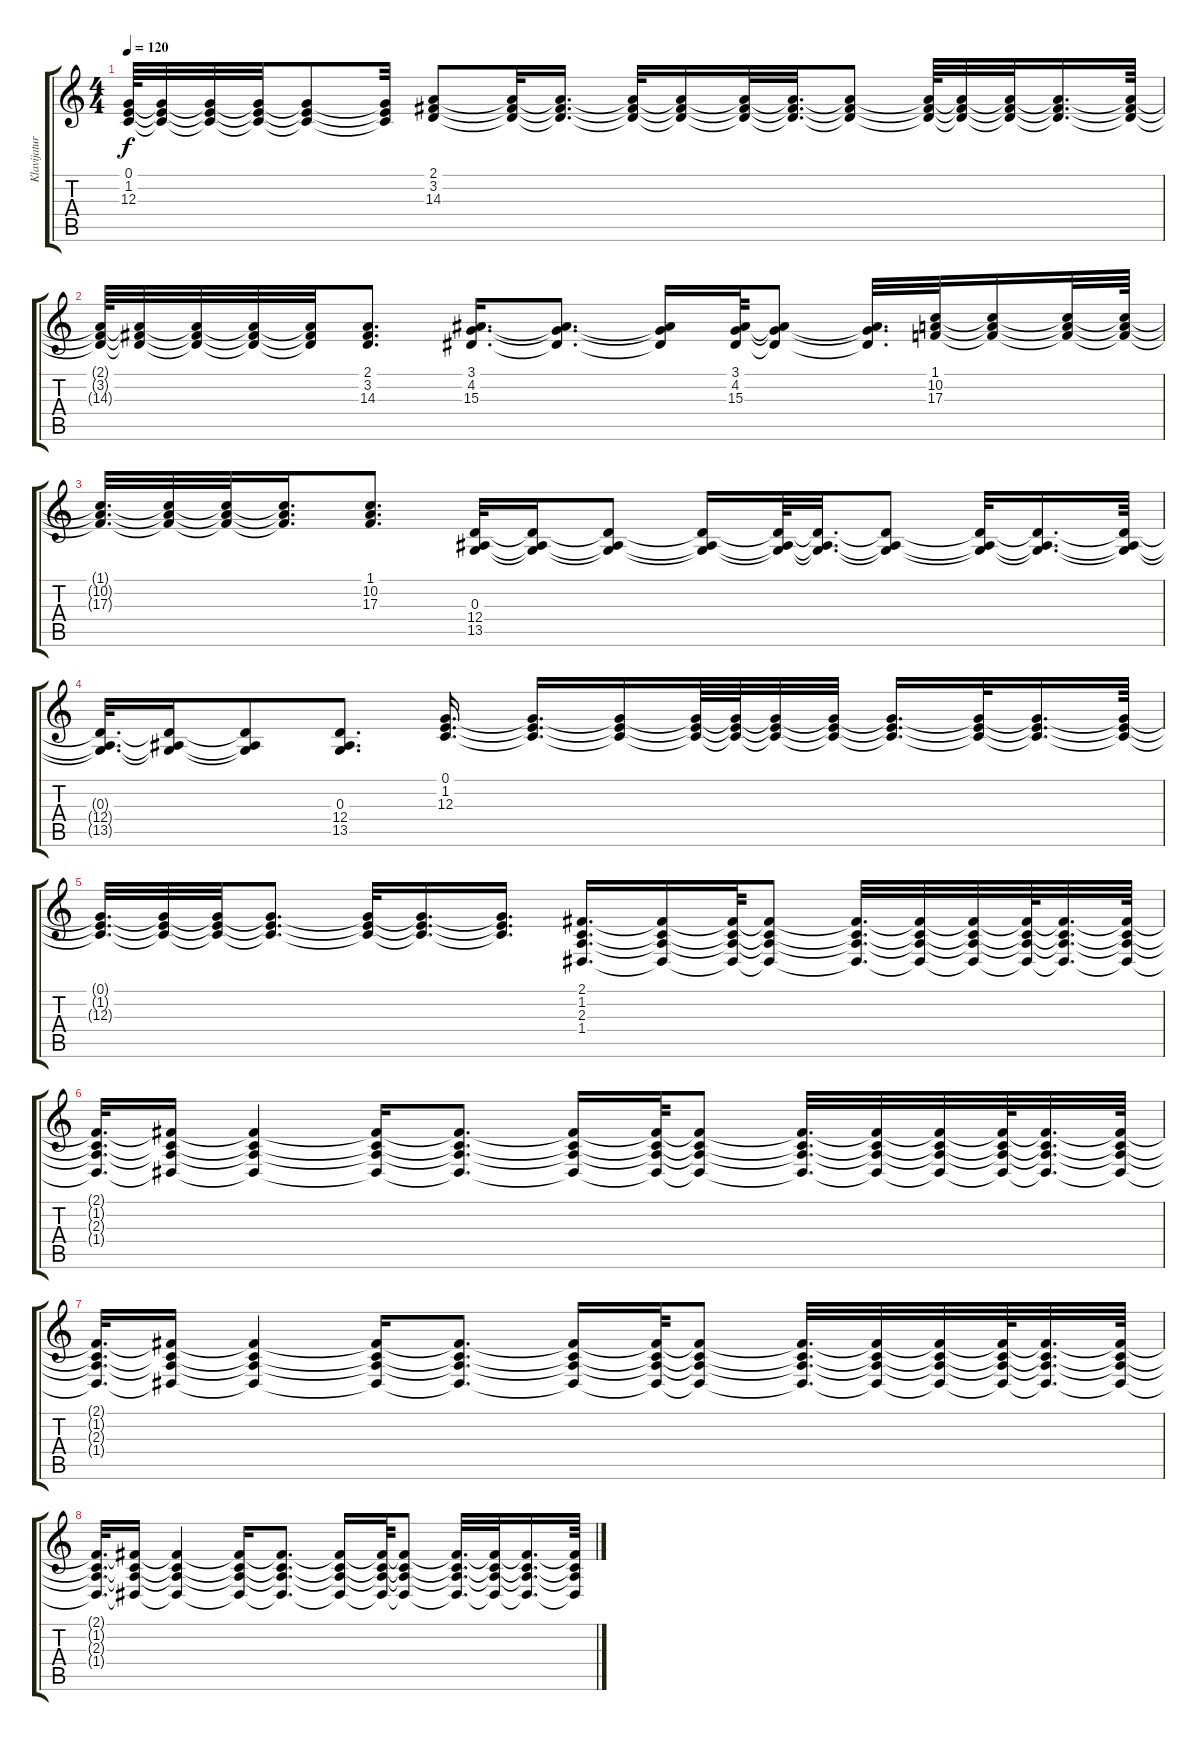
\track ("Klavijature II Vlado Pravdic" "Klavijatur") {instrument rockorgan}
\staff {score tabs}
\tuning (E4 B3 G3 D3 A2 E2) {hide}
\ts (4 4)
\tempo 120
\clef g2
\ks c
(0.1{t} 1.2{t} 12.3{t}).64{dy f} (0.1{t} 1.2{t} 12.3{t}).32 (0.1{t} 1.2{t} 12.3{t}).32 (0.1{t} 1.2{t} 12.3{t}).32 (0.1{t} 1.2{t} 12.3{t}).8 (0.1{t} 1.2{t} 12.3{t}).32 (2.1 3.2 14.3).8 (2.1{t} 3.2{t} 14.3{t}).32 (2.1{t} 3.2{t} 14.3{t}).16{d} (2.1{t} 3.2{t} 14.3{t}).32 (2.1{t} 3.2{t} 14.3{t}).16 (2.1{t} 3.2{t} 14.3{t}).32 (2.1{t} 3.2{t} 14.3{t}).32{d} (2.1{t} 3.2{t} 14.3{t}).8 (2.1{t} 3.2{t} 14.3{t}).64 (2.1{t} 3.2{t} 14.3{t}).32 (2.1{t} 3.2{t} 14.3{t}).32 (2.1{t} 3.2{t} 14.3{t}).16{d} (2.1{t} 3.2{t} 14.3{t}).64 |
(2.1{t} 3.2{t} 14.3{t}).64 (2.1{t} 3.2{t} 14.3{t}).32 (2.1{t} 3.2{t} 14.3{t}).32 (2.1{t} 3.2{t} 14.3{t}).32 (2.1{t} 3.2{t} 14.3{t}).32 (2.1 3.2 14.3).8{d} (3.1 4.2 15.3).16{d} (3.1{t} 4.2{t} 15.3{t}).8{d} (3.1{t} 4.2{t} 15.3{t}).16 (3.1 4.2 15.3).64 (3.1{t} 4.2{t} 15.3{t}).8 (3.1{t} 4.2{t} 15.3{t}).32{d} (1.1 10.2 17.3).32 (1.1{t} 10.2{t} 17.3{t}).16 (1.1{t} 10.2{t} 17.3{t}).32 (1.1{t} 10.2{t} 17.3{t}).64 |
(1.1{t} 10.2{t} 17.3{t}).32{d} (1.1{t} 10.2{t} 17.3{t}).32 (1.1{t} 10.2{t} 17.3{t}).32 (1.1{t} 10.2{t} 17.3{t}).16{d} (1.1 10.2 17.3).8{d} (0.3 12.4 13.5).32 (0.3{t} 12.4{t} 13.5{t}).16 (0.3{t} 12.4{t} 13.5{t}).8 (0.3{t} 12.4{t} 13.5{t}).16 (0.3{t} 12.4{t} 13.5{t}).64 (0.3{t} 12.4{t} 13.5{t}).32{d} (0.3{t} 12.4{t} 13.5{t}).8 (0.3{t} 12.4{t} 13.5{t}).32 (0.3{t} 12.4{t} 13.5{t}).16{d} (0.3{t} 12.4{t} 13.5{t}).64 |
(0.3{t} 12.4{t} 13.5{t}).32{d} (0.3{t} 12.4{t} 13.5{t}).16 (0.3{t} 12.4{t} 13.5{t}).8 (0.3 12.4 13.5).8{d} (0.1 1.2 12.3).16{d} (0.1{t} 1.2{t} 12.3{t}).16{d} (0.1{t} 1.2{t} 12.3{t}).16 (0.1{t} 1.2{t} 12.3{t}).64 (0.1{t} 1.2{t} 12.3{t}).64 (0.1{t} 1.2{t} 12.3{t}).32 (0.1{t} 1.2{t} 12.3{t}).32 (0.1{t} 1.2{t} 12.3{t}).16{d} (0.1{t} 1.2{t} 12.3{t}).32 (0.1{t} 1.2{t} 12.3{t}).16{d} (0.1{t} 1.2{t} 12.3{t}).64 |
(0.1{t} 1.2{t} 12.3{t}).32{d} (0.1{t} 1.2{t} 12.3{t}).32 (0.1{t} 1.2{t} 12.3{t}).32 (0.1{t} 1.2{t} 12.3{t}).8{d} (0.1{t} 1.2{t} 12.3{t}).32 (0.1{t} 1.2{t} 12.3{t}).16{d} (0.1{t} 1.2{t} 12.3{t}).16{d} (2.1 1.2 2.3 1.4).16{d} (2.1{t} 1.2{t} 2.3{t} 1.4{t}).16 (2.1{t} 1.2{t} 2.3{t} 1.4{t}).64 (2.1{t} 1.2{t} 2.3{t} 1.4{t}).8 (2.1{t} 1.2{t} 2.3{t} 1.4{t}).32{d} (2.1{t} 1.2{t} 2.3{t} 1.4{t}).32 (2.1{t} 1.2{t} 2.3{t} 1.4{t}).32 (2.1{t} 1.2{t} 2.3{t} 1.4{t}).64 (2.1{t} 1.2{t} 2.3{t} 1.4{t}).32{d} (2.1{t} 1.2{t} 2.3{t} 1.4{t}).64 |
(2.1{t} 1.2{t} 2.3{t} 1.4{t}).32{d} (2.1{t} 1.2{t} 2.3{t} 1.4{t}).16 (2.1{t} 1.2{t} 2.3{t} 1.4{t}).4 (2.1{t} 1.2{t} 2.3{t} 1.4{t}).16 (2.1{t} 1.2{t} 2.3{t} 1.4{t}).8{d} (2.1{t} 1.2{t} 2.3{t} 1.4{t}).16 (2.1{t} 1.2{t} 2.3{t} 1.4{t}).64 (2.1{t} 1.2{t} 2.3{t} 1.4{t}).8 (2.1{t} 1.2{t} 2.3{t} 1.4{t}).32{d} (2.1{t} 1.2{t} 2.3{t} 1.4{t}).32 (2.1{t} 1.2{t} 2.3{t} 1.4{t}).32 (2.1{t} 1.2{t} 2.3{t} 1.4{t}).64 (2.1{t} 1.2{t} 2.3{t} 1.4{t}).32{d} (2.1{t} 1.2{t} 2.3{t} 1.4{t}).64 |
(2.1{t} 1.2{t} 2.3{t} 1.4{t}).32{d} (2.1{t} 1.2{t} 2.3{t} 1.4{t}).16 (2.1{t} 1.2{t} 2.3{t} 1.4{t}).4 (2.1{t} 1.2{t} 2.3{t} 1.4{t}).16 (2.1{t} 1.2{t} 2.3{t} 1.4{t}).8{d} (2.1{t} 1.2{t} 2.3{t} 1.4{t}).16 (2.1{t} 1.2{t} 2.3{t} 1.4{t}).64 (2.1{t} 1.2{t} 2.3{t} 1.4{t}).8 (2.1{t} 1.2{t} 2.3{t} 1.4{t}).32{d} (2.1{t} 1.2{t} 2.3{t} 1.4{t}).32 (2.1{t} 1.2{t} 2.3{t} 1.4{t}).32 (2.1{t} 1.2{t} 2.3{t} 1.4{t}).64 (2.1{t} 1.2{t} 2.3{t} 1.4{t}).32{d} (2.1{t} 1.2{t} 2.3{t} 1.4{t}).64 |
(2.1{t} 1.2{t} 2.3{t} 1.4{t}).32{d} (2.1{t} 1.2{t} 2.3{t} 1.4{t}).16 (2.1{t} 1.2{t} 2.3{t} 1.4{t}).4 (2.1{t} 1.2{t} 2.3{t} 1.4{t}).16 (2.1{t} 1.2{t} 2.3{t} 1.4{t}).8{d} (2.1{t} 1.2{t} 2.3{t} 1.4{t}).16 (2.1{t} 1.2{t} 2.3{t} 1.4{t}).64 (2.1{t} 1.2{t} 2.3{t} 1.4{t}).8 (2.1{t} 1.2{t} 2.3{t} 1.4{t}).32{d} (2.1{t} 1.2{t} 2.3{t} 1.4{t}).32 (2.1{t} 1.2{t} 2.3{t} 1.4{t}).16{d} (2.1{t} 1.2{t} 2.3{t} 1.4{t}).64
